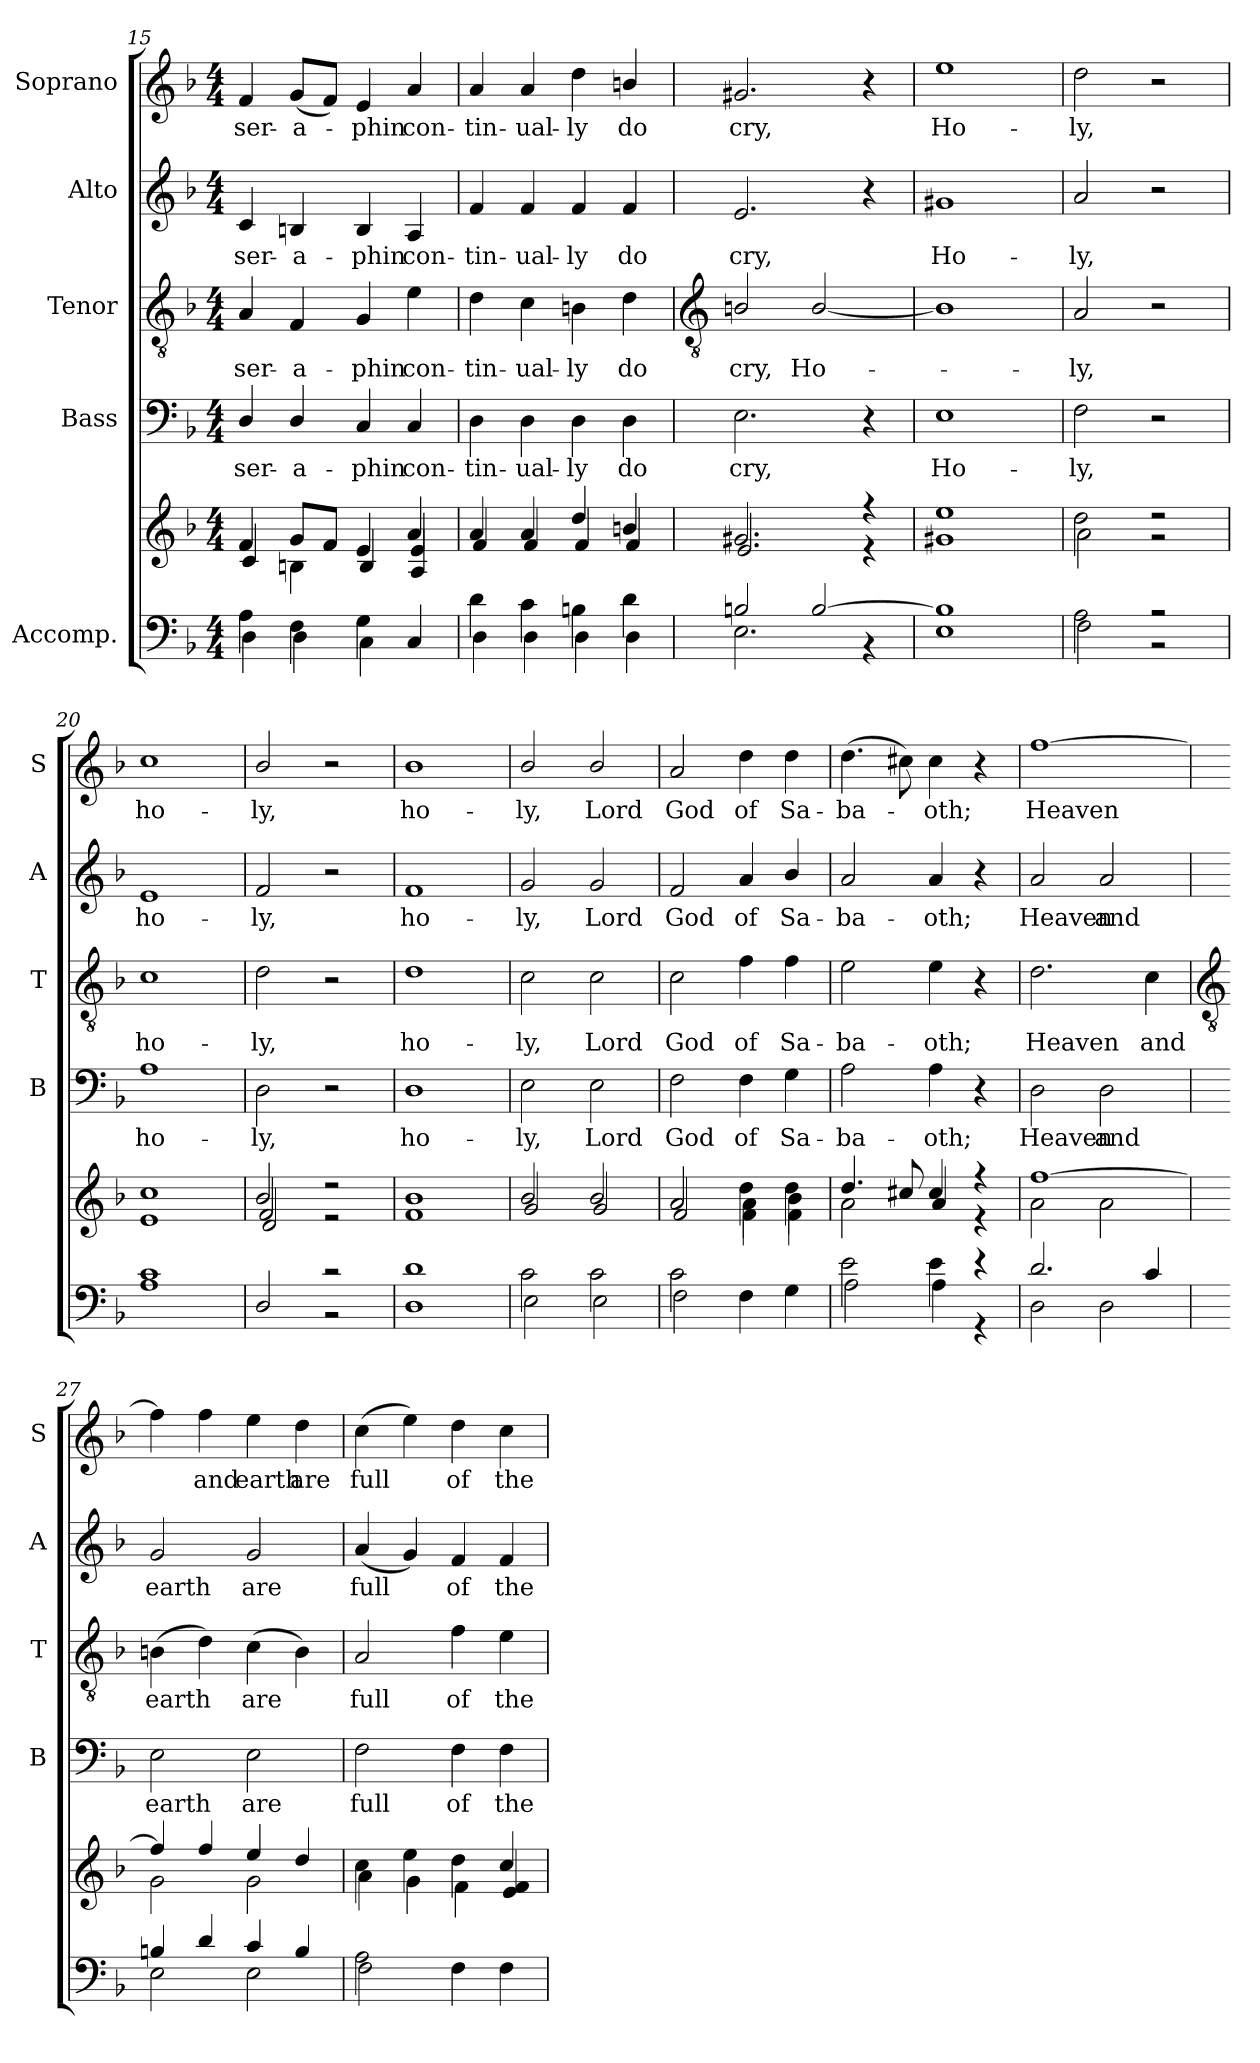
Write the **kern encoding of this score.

**kern	**kern	**kern	**text	**kern	**text	**kern	**text	**kern	**text
*part5	*part5	*part4	*part4	*part3	*part3	*part2	*part2	*part1	*part1
*staff6	*staff5	*staff4	*staff4	*staff3	*staff3	*staff2	*staff2	*staff1	*staff1
*I"Accomp.	*	*I"Bass	*	*I"Tenor	*	*I"Alto	*	*I"Soprano	*
*	*	*I'B	*	*I'T	*	*I'A	*	*I'S	*
*clefF4	*clefG2	*clefF4	*	*clefGv2	*	*clefG2	*	*clefG2	*
*k[b-]	*k[b-]	*k[b-]	*	*k[b-]	*	*k[b-]	*	*k[b-]	*
*F:	*F:	*F:	*	*F:	*	*F:	*	*F:	*
*M4/4	*M4/4	*M4/4	*	*M4/4	*	*M4/4	*	*M4/4	*
=15	=15	=15	=15	=15	=15	=15	=15	=15	=15
*^	*^	*	*	*	*	*	*	*	*
*	*	*	*^	*	*	*	*	*	*	*	*
!	!	!	!	!	!	!LO:LY:b	!	!LO:LY:b	!	!LO:LY:b	!	!LO:LY:b
4A\	4D\	4f/	4c/	2.ryy	4D/	ser-	4A	ser-	4c	ser-	4f	ser-
!	!	!	!	!	!	!LO:LY:b	!	!LO:LY:b	!	!LO:LY:b	!	!LO:LY:b
4F\	4D\	8g/L	4Bn\	.	4D/	-a-	4F	-a-	4Bn	-a-	(<8gL	-a-
.	.	8f/J	.	.	.	.	.	.	.	.	8fJ)	.
!	!	!	!	!	!	!LO:LY:b	!	!LO:LY:b	!	!LO:LY:b	!	!LO:LY:b
4G\	4C\	4e/	4B/	.	4C	-phin	4G	-phin	4B	-phin	4e	phin
!	!	!	!	!	!	!LO:LY:b	!	!LO:LY:b	!	!LO:LY:b	!	!LO:LY:b
4ryy	4C/	4a/	4A/	4e/	4C	con-	4e	con-	4A	con-	4a	con-
=16	=16	=16	=16	=16	=16	=16	=16	=16	=16	=16	=16	=16
!	!	!	!	!	!	!LO:LY:b	!	!LO:LY:b	!	!LO:LY:b	!	!LO:LY:b
*	*	*	*v	*v	*	*	*	*	*	*	*	*
4d\	4D\	4a/	4f/	4D	-tin-	4d	-tin-	4f	-tin-	4a	-tin-
!	!	!	!	!	!LO:LY:b	!	!LO:LY:b	!	!LO:LY:b	!	!LO:LY:b
4c\	4D\	4a/	4f/	4D	-ual-	4c	-ual-	4f	-ual-	4a	-ual-
!	!	!	!	!	!LO:LY:b	!	!LO:LY:b	!	!LO:LY:b	!	!LO:LY:b
4Bn\	4D\	4dd/	4f/	4D	-ly	4Bn	-ly	4f	-ly	4dd	-ly
!	!	!	!	!	!LO:LY:b	!	!LO:LY:b	!	!LO:LY:b	!	!LO:LY:b
4d\	4D\	4bn/	4f/	4D	do	4d	do	4f	do	4bn/	do
!!LO:LB:g=z
=17	=17	=17	=17	=17	=17	=17	=17	=17	=17	=17	=17
*	*	*	*	*	*	*clefGv2	*	*	*	*	*
!	!	!	!	!	!LO:LY:b	!	!LO:LY:b	!	!LO:LY:b	!	!LO:LY:b
2Bn/	2.E\	2.g#X/	2.e/	2.E	cry,	2Bn/	cry,	2.e	cry,	2.g#X	cry,
!	!	!	!	!	!	!	!LO:LY:b	!	!	!	!
[2B/	.	.	.	.	.	[2B/	Ho-	.	.	.	.
.	4r	4r	4r	4r	.	.	.	4r	.	4r	.
=18	=18	=18	=18	=18	=18	=18	=18	=18	=18	=18	=18
!	!	!	!	!	!LO:LY:b	!	!	!	!LO:LY:b	!	!LO:LY:b
1B/]	1E\	1ee/	1g#X\	1E	Ho-	1B]	.	1g#X	Ho-	1ee	Ho-
=19	=19	=19	=19	=19	=19	=19	=19	=19	=19	=19	=19
!	!	!	!	!	!LO:LY:b	!	!LO:LY:b	!	!LO:LY:b	!	!LO:LY:b
2A\	2F\	2dd\	2a\	2F	-ly,	2A	ly,	2a	-ly,	2dd	-ly,
2r	2r	2r	2r	2r	.	2r	.	2r	.	2r	.
=20	=20	=20	=20	=20	=20	=20	=20	=20	=20	=20	=20
!	!	!	!	!	!LO:LY:b	!	!LO:LY:b	!	!LO:LY:b	!	!LO:LY:b
1c/	1A\	1cc/	1e\	1A	ho-	1c	ho-	1e	ho-	1cc	ho-
=21	=21	=21	=21	=21	=21	=21	=21	=21	=21	=21	=21
*	*	*	*^	*	*	*	*	*	*	*	*
!	!	!	!	!	!	!LO:LY:b	!	!LO:LY:b	!	!LO:LY:b	!	!LO:LY:b
2ryy	2D/	2b-/	2f/	2d/	2D	-ly,	2d	-ly,	2f	-ly,	2b-/	-ly,
2r	2r	2r	2r	2ryy	2r	.	2r	.	2r	.	2r	.
=22	=22	=22	=22	=22	=22	=22	=22	=22	=22	=22	=22	=22
!	!	!	!	!	!	!LO:LY:b	!	!LO:LY:b	!	!LO:LY:b	!	!LO:LY:b
*	*	*	*v	*v	*	*	*	*	*	*	*	*
1d/	1D\	1b-/	1f\	1D	ho-	1d	ho-	1f	ho-	1b-	ho-
=23	=23	=23	=23	=23	=23	=23	=23	=23	=23	=23	=23
!	!	!	!	!	!LO:LY:b	!	!LO:LY:b	!	!LO:LY:b	!	!LO:LY:b
2c\	2E\	2b-/	2g/	2E	-ly,	2c	-ly,	2g	-ly,	2b-/	-ly,
!	!	!	!	!	!LO:LY:b	!	!LO:LY:b	!	!LO:LY:b	!	!LO:LY:b
2c\	2E\	2b-/	2g/	2E	Lord	2c	Lord	2g	Lord	2b-/	Lord
=24	=24	=24	=24	=24	=24	=24	=24	=24	=24	=24	=24
*	*	*	*^	*	*	*	*	*	*	*	*
!	!	!	!	!	!	!LO:LY:b	!	!LO:LY:b	!	!LO:LY:b	!	!LO:LY:b
2c\	2F\	2a/	2f/	2ryy	2F	God	2c	God	2f	God	2a	God
!	!	!	!	!	!	!LO:LY:b	!	!LO:LY:b	!	!LO:LY:b	!	!LO:LY:b
2ryy	4F\	4dd\	4a\	4f\	4F	of	4f	of	4a	of	4dd	of
!	!	!	!	!	!	!LO:LY:b	!	!LO:LY:b	!	!LO:LY:b	!	!LO:LY:b
.	4G\	4dd\	4b-\	4f\	4G	Sa-	4f	Sa-	4b-/	Sa-	4dd	Sa-
=25	=25	=25	=25	=25	=25	=25	=25	=25	=25	=25	=25	=25
!	!	!	!	!	!	!LO:LY:b	!	!LO:LY:b	!	!LO:LY:b	!	!LO:LY:b
*	*	*	*v	*v	*	*	*	*	*	*	*	*
2e\	2A\	4.dd/	2a\	2A	-ba-	2e	-ba-	2a	-ba-	(>4.dd	-ba-
.	.	8cc#X/	.	.	.	.	.	.	.	8cc#X)	.
!	!	!	!	!	!LO:LY:b	!	!LO:LY:b	!	!LO:LY:b	!	!LO:LY:b
4e\	4A\	4cc#/	4a/	4A	-oth;	4e	-oth;	4a	-oth;	4cc#	oth;
4r	4r	4r	4r	4r	.	4r	.	4r	.	4r	.
=26	=26	=26	=26	=26	=26	=26	=26	=26	=26	=26	=26
!	!	!	!	!	!LO:LY:b	!	!LO:LY:b	!	!LO:LY:b	!	!LO:LY:b
2.d/	2D\	[1ff/	2a\	2D	Heaven	2.d	Heaven	2a	Heaven	[1ff	Heaven
!	!	!	!	!	!LO:LY:b	!	!	!	!LO:LY:b	!	!
.	2D\	.	2a\	2D	and	.	.	2a	and	.	.
!	!	!	!	!	!	!	!LO:LY:b	!	!	!	!
4c/	.	.	.	.	.	4c	and	.	.	.	.
!!LO:LB:g=z
=27	=27	=27	=27	=27	=27	=27	=27	=27	=27	=27	=27
*	*	*	*	*	*	*clefGv2	*	*	*	*	*
!	!	!	!	!	!LO:LY:b	!	!LO:LY:b	!	!LO:LY:b	!	!
4Bn/	2E\	4ff/]	2g\	2E	earth	(>4Bn	earth	2g	earth	4ff]	.
!	!	!	!	!	!	!	!	!	!	!	!LO:LY:b
4d/	.	4ff/	.	.	.	4d)	.	.	.	4ff	and
!	!	!	!	!	!LO:LY:b	!	!LO:LY:b	!	!LO:LY:b	!	!LO:LY:b
4c/	2E\	4ee/	2g\	2E	are	(>4c	are	2g	are	4ee	earth
!	!	!	!	!	!	!	!	!	!	!	!LO:LY:b
4B/	.	4dd/	.	.	.	4B)	.	.	.	4dd	are
=28	=28	=28	=28	=28	=28	=28	=28	=28	=28	=28	=28
!	!	!	!	!	!LO:LY:b	!	!LO:LY:b	!	!LO:LY:b	!	!LO:LY:b
2A\	2F\	4cc\	4a\	2F	full	2A	full	(<4a	full	(>4cc	full
.	.	4ee\	4g\	.	.	.	.	4g)	.	4ee)	.
!	!	!	!	!	!LO:LY:b	!	!LO:LY:b	!	!LO:LY:b	!	!LO:LY:b
2ryy	4F\	4dd\	4f\	4F	of	4f	of	4f	of	4dd	of
!	!	!	!	!	!LO:LY:b	!	!LO:LY:b	!	!LO:LY:b	!	!LO:LY:b
.	4F\	4cc/	4e/ 4f/	4F	the	4e	the	4f	the	4cc	the
*v	*v	*	*	*	*	*	*	*	*	*	*
*	*v	*v	*	*	*	*	*	*	*	*
=	=	=	=	=	=	=	=	=	=
*-	*-	*-	*-	*-	*-	*-	*-	*-	*-
